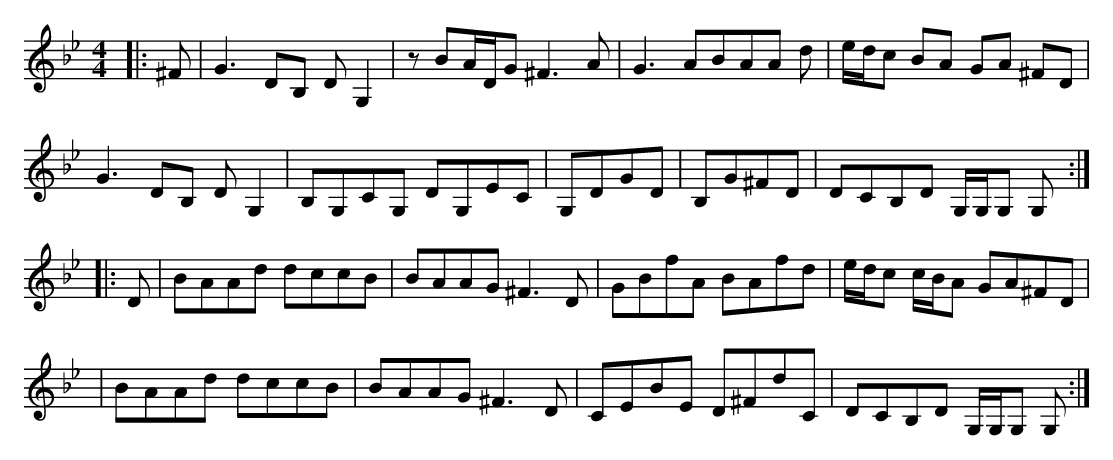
X:1
M:4/4
K:Gmin
|:^F|G3DB, DG,2|zBA1/2D1/2G^F3A| G3ABAA d| e1/2d1/2c BA GA ^FD|
 G3DB, DG,2|B,G,CG, DG,EC|G,DGD |B,G^FD|DCB,D G,1/2G,1/2G, G,:|
|:D|BAAd dccB|BAAG^F3D|GBfA BAfd|e1/2d1/2c c1/2B1/2A GA^FD|
|BAAd dccB|BAAG^F3D|CEBE D^FdC|DCB,D G,1/2G,1/2G, G,:|
